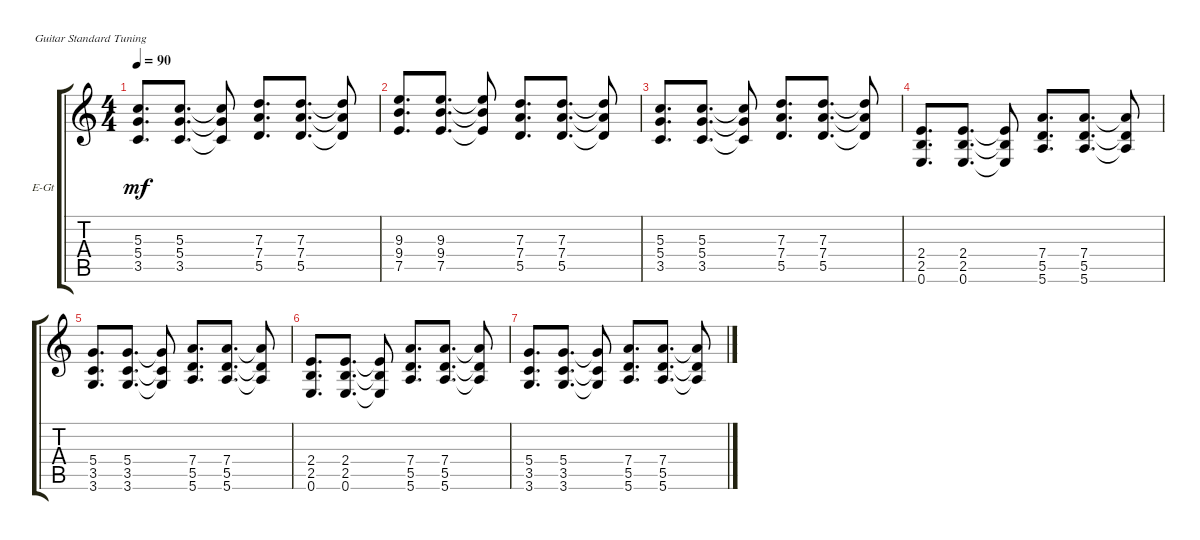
\defaultSystemsLayout 4
\bracketExtendMode groupsimilarinstruments
\firstSystemTrackNameOrientation horizontal
\otherSystemsTrackNameOrientation horizontal
\track ("Electric Guitar" "E-Gt") {instrument distortionguitar}
\staff {score tabs}
\tuning (E4 B3 G3 D3 A2 E2)
\ts (4 4)
\tempo 90
\clef g2
\scale
0.333333
\ks c
(3.5 5.4 5.3).8{d dy mf} (5.3 5.4 3.5).8{d} (5.3{t} 5.4{t} 3.5{t}).8 (5.5 7.4 7.3).8{d} (7.3 7.4 5.5).8{d} (5.5{t} 7.4{t} 7.3{t}).8 |
\scale
0.333333 (7.5 9.4 9.3).8{d} (9.3 9.4 7.5).8{d} (9.3{t} 9.4{t} 7.5{t}).8 (5.5 7.4 7.3).8{d} (7.3 7.4 5.5).8{d} (5.5{t} 7.4{t} 7.3{t}).8 |
\scale
0.333333 (3.5 5.4 5.3).8{d} (5.3 5.4 3.5).8{d} (5.3{t} 5.4{t} 3.5{t}).8 (5.5 7.4 7.3).8{d} (7.3 7.4 5.5).8{d} (5.5{t} 7.4{t} 7.3{t}).8 |
\scale
0.333333 (2.5 2.4 0.6).8{d} (2.4 2.5 0.6).8{d} (2.4{t} 2.5{t} 0.6{t}).8 (5.5 7.4 5.6).8{d} (7.4 5.5 5.6).8{d} (5.5{t} 7.4{t} 5.6{t}).8 |
\scale
0.333333 (3.5 5.4 3.6).8{d} (5.4 3.5 3.6).8{d} (5.4{t} 3.5{t} 3.6{t}).8 (5.5 7.4 5.6).8{d} (7.4 5.5 5.6).8{d} (5.5{t} 7.4{t} 5.6{t}).8 |
\scale
0.333333 (2.5 2.4 0.6).8{d} (2.4 2.5 0.6).8{d} (2.4{t} 2.5{t} 0.6{t}).8 (5.5 7.4 5.6).8{d} (7.4 5.5 5.6).8{d} (5.5{t} 7.4{t} 5.6{t}).8 |
\scale
0.333333 (3.5 5.4 3.6).8{d} (5.4 3.5 3.6).8{d} (5.4{t} 3.5{t} 3.6{t}).8 (5.5 7.4 5.6).8{d} (7.4 5.5 5.6).8{d} (5.5{t} 7.4{t} 5.6{t}).8 |
\scale
0.333333 |
\scale
0.333333 |
\scale
0.333333 |
\scale
0.333333 |
\scale
0.333333 |
\scale
0.333333 |
\scale
0.333333 |
\scale
0.333333 |
\scale
0.333333
